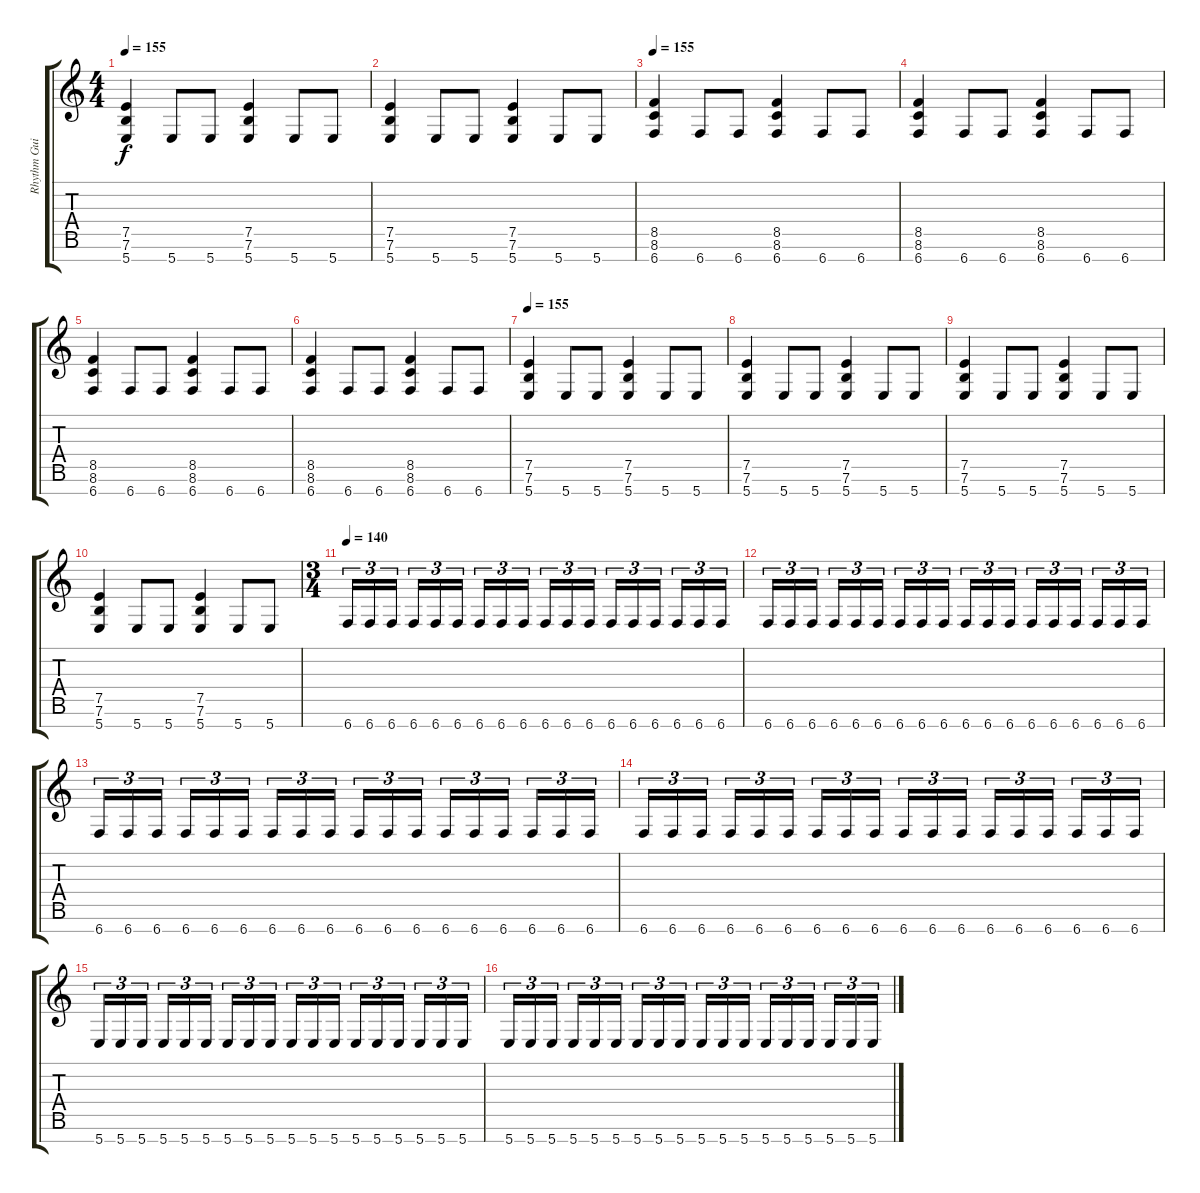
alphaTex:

\track ("Rhythm Guitar" "Rhythm Gui") {instrument distortionguitar}
\staff {score tabs}
\tuning (E4 B3 G3 D3 A2 E2 B1) {hide}
\ts (4 4)
\tempo 155
\clef g2
\ks c
(7.5 7.6 5.7).4{dy f} 5.7.8 5.7.8 (7.5 7.6 5.7).4 5.7.8 5.7.8 |
(7.5 7.6 5.7).4 5.7.8 5.7.8 (7.5 7.6 5.7).4 5.7.8 5.7.8 |
\tempo 155
(8.5 8.6 6.7).4 6.7.8 6.7.8 (8.5 8.6 6.7).4 6.7.8 6.7.8 |
(8.5 8.6 6.7).4 6.7.8 6.7.8 (8.5 8.6 6.7).4 6.7.8 6.7.8 |
(8.5 8.6 6.7).4 6.7.8 6.7.8 (8.5 8.6 6.7).4 6.7.8 6.7.8 |
(8.5 8.6 6.7).4 6.7.8 6.7.8 (8.5 8.6 6.7).4 6.7.8 6.7.8 |
\tempo 155
(7.5 7.6 5.7).4 5.7.8 5.7.8 (7.5 7.6 5.7).4 5.7.8 5.7.8 |
(7.5 7.6 5.7).4 5.7.8 5.7.8 (7.5 7.6 5.7).4 5.7.8 5.7.8 |
(7.5 7.6 5.7).4 5.7.8 5.7.8 (7.5 7.6 5.7).4 5.7.8 5.7.8 |
(7.5 7.6 5.7).4 5.7.8 5.7.8 (7.5 7.6 5.7).4 5.7.8 5.7.8 |
\ts (3 4)
\tempo 140
6.7.16{tu (3 2)} 6.7.16{tu (3 2)} 6.7.16{tu (3 2)} 6.7.16{tu (3 2)} 6.7.16{tu (3 2)} 6.7.16{tu (3 2)} 6.7.16{tu (3 2)} 6.7.16{tu (3 2)} 6.7.16{tu (3 2)} 6.7.16{tu (3 2)} 6.7.16{tu (3 2)} 6.7.16{tu (3 2)} 6.7.16{tu (3 2)} 6.7.16{tu (3 2)} 6.7.16{tu (3 2)} 6.7.16{tu (3 2)} 6.7.16{tu (3 2)} 6.7.16{tu (3 2)} |
6.7.16{tu (3 2)} 6.7.16{tu (3 2)} 6.7.16{tu (3 2)} 6.7.16{tu (3 2)} 6.7.16{tu (3 2)} 6.7.16{tu (3 2)} 6.7.16{tu (3 2)} 6.7.16{tu (3 2)} 6.7.16{tu (3 2)} 6.7.16{tu (3 2)} 6.7.16{tu (3 2)} 6.7.16{tu (3 2)} 6.7.16{tu (3 2)} 6.7.16{tu (3 2)} 6.7.16{tu (3 2)} 6.7.16{tu (3 2)} 6.7.16{tu (3 2)} 6.7.16{tu (3 2)} |
6.7.16{tu (3 2)} 6.7.16{tu (3 2)} 6.7.16{tu (3 2)} 6.7.16{tu (3 2)} 6.7.16{tu (3 2)} 6.7.16{tu (3 2)} 6.7.16{tu (3 2)} 6.7.16{tu (3 2)} 6.7.16{tu (3 2)} 6.7.16{tu (3 2)} 6.7.16{tu (3 2)} 6.7.16{tu (3 2)} 6.7.16{tu (3 2)} 6.7.16{tu (3 2)} 6.7.16{tu (3 2)} 6.7.16{tu (3 2)} 6.7.16{tu (3 2)} 6.7.16{tu (3 2)} |
6.7.16{tu (3 2)} 6.7.16{tu (3 2)} 6.7.16{tu (3 2)} 6.7.16{tu (3 2)} 6.7.16{tu (3 2)} 6.7.16{tu (3 2)} 6.7.16{tu (3 2)} 6.7.16{tu (3 2)} 6.7.16{tu (3 2)} 6.7.16{tu (3 2)} 6.7.16{tu (3 2)} 6.7.16{tu (3 2)} 6.7.16{tu (3 2)} 6.7.16{tu (3 2)} 6.7.16{tu (3 2)} 6.7.16{tu (3 2)} 6.7.16{tu (3 2)} 6.7.16{tu (3 2)} |
5.7.16{tu (3 2)} 5.7.16{tu (3 2)} 5.7.16{tu (3 2)} 5.7.16{tu (3 2)} 5.7.16{tu (3 2)} 5.7.16{tu (3 2)} 5.7.16{tu (3 2)} 5.7.16{tu (3 2)} 5.7.16{tu (3 2)} 5.7.16{tu (3 2)} 5.7.16{tu (3 2)} 5.7.16{tu (3 2)} 5.7.16{tu (3 2)} 5.7.16{tu (3 2)} 5.7.16{tu (3 2)} 5.7.16{tu (3 2)} 5.7.16{tu (3 2)} 5.7.16{tu (3 2)} |
5.7.16{tu (3 2)} 5.7.16{tu (3 2)} 5.7.16{tu (3 2)} 5.7.16{tu (3 2)} 5.7.16{tu (3 2)} 5.7.16{tu (3 2)} 5.7.16{tu (3 2)} 5.7.16{tu (3 2)} 5.7.16{tu (3 2)} 5.7.16{tu (3 2)} 5.7.16{tu (3 2)} 5.7.16{tu (3 2)} 5.7.16{tu (3 2)} 5.7.16{tu (3 2)} 5.7.16{tu (3 2)} 5.7.16{tu (3 2)} 5.7.16{tu (3 2)} 5.7.16{tu (3 2)}
